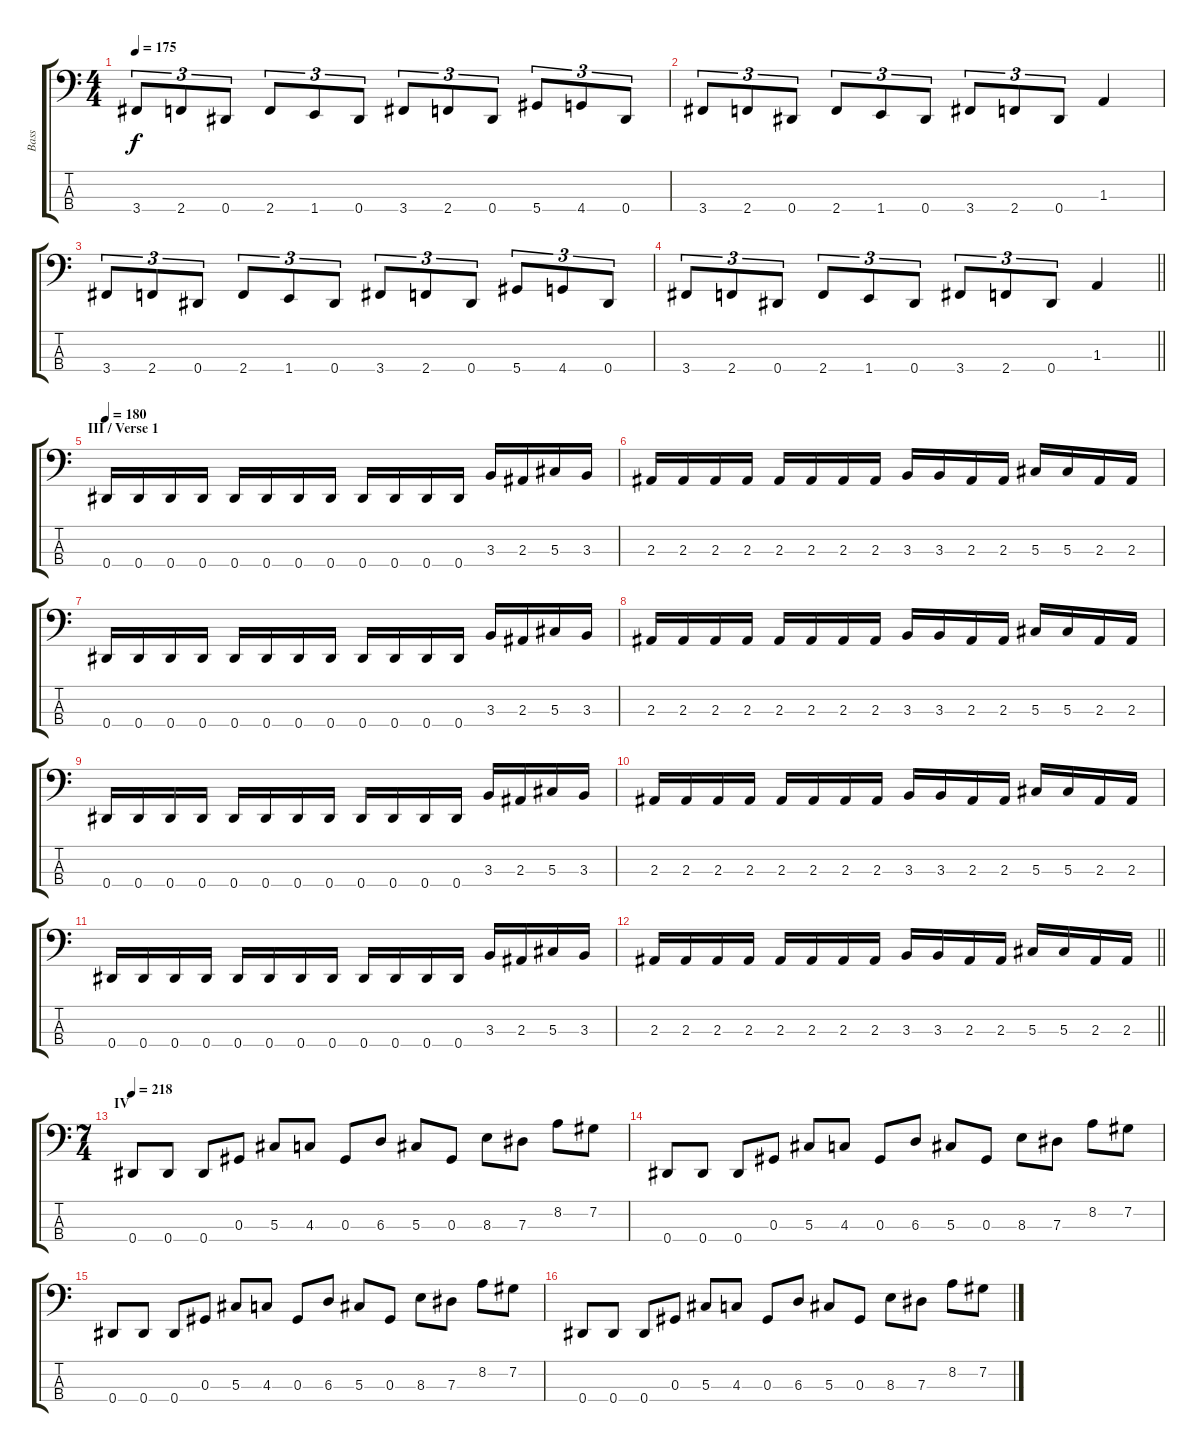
\track ("Bass" "Bass") {instrument electricbasspick}
\staff {score tabs}
\tuning (Gb2 Db2 Ab1 Eb1) {hide}
\ts (4 4)
\tempo 175
\clef f4
\ks c
3.4.8{tu (3 2) dy f} 2.4.8{tu (3 2)} 0.4.8{tu (3 2)} 2.4.8{tu (3 2)} 1.4.8{tu (3 2)} 0.4.8{tu (3 2)} 3.4.8{tu (3 2)} 2.4.8{tu (3 2)} 0.4.8{tu (3 2)} 5.4.8{tu (3 2)} 4.4.8{tu (3 2)} 0.4.8{tu (3 2)} |
3.4.8{tu (3 2)} 2.4.8{tu (3 2)} 0.4.8{tu (3 2)} 2.4.8{tu (3 2)} 1.4.8{tu (3 2)} 0.4.8{tu (3 2)} 3.4.8{tu (3 2)} 2.4.8{tu (3 2)} 0.4.8{tu (3 2)} 1.3.4 |
3.4.8{tu (3 2)} 2.4.8{tu (3 2)} 0.4.8{tu (3 2)} 2.4.8{tu (3 2)} 1.4.8{tu (3 2)} 0.4.8{tu (3 2)} 3.4.8{tu (3 2)} 2.4.8{tu (3 2)} 0.4.8{tu (3 2)} 5.4.8{tu (3 2)} 4.4.8{tu (3 2)} 0.4.8{tu (3 2)} |
\barLineRight lightlight
3.4.8{tu (3 2)} 2.4.8{tu (3 2)} 0.4.8{tu (3 2)} 2.4.8{tu (3 2)} 1.4.8{tu (3 2)} 0.4.8{tu (3 2)} 3.4.8{tu (3 2)} 2.4.8{tu (3 2)} 0.4.8{tu (3 2)} 1.3.4 |
\section ("" "III / Verse 1")
\tempo 180
0.4.16 0.4.16 0.4.16 0.4.16 0.4.16 0.4.16 0.4.16 0.4.16 0.4.16 0.4.16 0.4.16 0.4.16 3.3.16 2.3.16 5.3.16 3.3.16 |
2.3.16 2.3.16 2.3.16 2.3.16 2.3.16 2.3.16 2.3.16 2.3.16 3.3.16 3.3.16 2.3.16 2.3.16 5.3.16 5.3.16 2.3.16 2.3.16 |
0.4.16 0.4.16 0.4.16 0.4.16 0.4.16 0.4.16 0.4.16 0.4.16 0.4.16 0.4.16 0.4.16 0.4.16 3.3.16 2.3.16 5.3.16 3.3.16 |
2.3.16 2.3.16 2.3.16 2.3.16 2.3.16 2.3.16 2.3.16 2.3.16 3.3.16 3.3.16 2.3.16 2.3.16 5.3.16 5.3.16 2.3.16 2.3.16 |
0.4.16 0.4.16 0.4.16 0.4.16 0.4.16 0.4.16 0.4.16 0.4.16 0.4.16 0.4.16 0.4.16 0.4.16 3.3.16 2.3.16 5.3.16 3.3.16 |
2.3.16 2.3.16 2.3.16 2.3.16 2.3.16 2.3.16 2.3.16 2.3.16 3.3.16 3.3.16 2.3.16 2.3.16 5.3.16 5.3.16 2.3.16 2.3.16 |
0.4.16 0.4.16 0.4.16 0.4.16 0.4.16 0.4.16 0.4.16 0.4.16 0.4.16 0.4.16 0.4.16 0.4.16 3.3.16 2.3.16 5.3.16 3.3.16 |
\barLineRight lightlight
2.3.16 2.3.16 2.3.16 2.3.16 2.3.16 2.3.16 2.3.16 2.3.16 3.3.16 3.3.16 2.3.16 2.3.16 5.3.16 5.3.16 2.3.16 2.3.16 |
\ts (7 4)
\section ("" "IV")
\tempo 218
0.4.8 0.4.8 0.4.8 0.3.8 5.3.8 4.3.8 0.3.8 6.3.8 5.3.8 0.3.8 8.3.8 7.3.8 8.2.8 7.2.8 |
0.4.8 0.4.8 0.4.8 0.3.8 5.3.8 4.3.8 0.3.8 6.3.8 5.3.8 0.3.8 8.3.8 7.3.8 8.2.8 7.2.8 |
0.4.8 0.4.8 0.4.8 0.3.8 5.3.8 4.3.8 0.3.8 6.3.8 5.3.8 0.3.8 8.3.8 7.3.8 8.2.8 7.2.8 |
0.4.8 0.4.8 0.4.8 0.3.8 5.3.8 4.3.8 0.3.8 6.3.8 5.3.8 0.3.8 8.3.8 7.3.8 8.2.8 7.2.8
